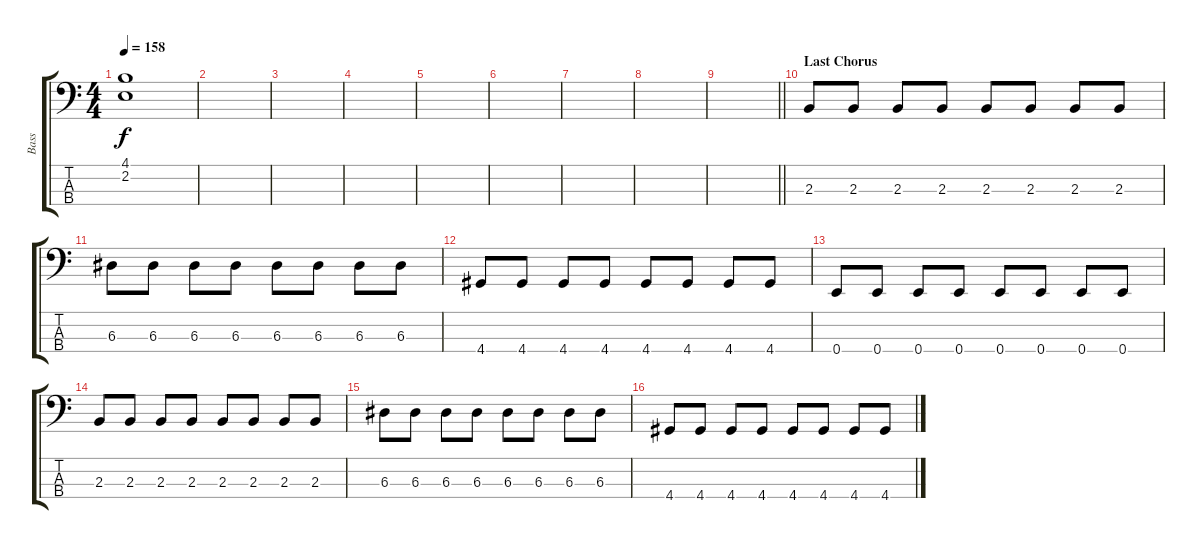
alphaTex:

\track ("Bass" "Bass") {instrument electricbasspick}
\staff {score tabs}
\tuning (G2 D2 A1 E1) {hide}
\ts (4 4)
\tempo 158
\clef f4
\ks c
(4.1{t} 2.2{t}).1{dy f} |
|
|
|
|
|
|
|
\barLineRight lightlight
|
\section ("" "Last Chorus")
2.3.8 2.3.8 2.3.8 2.3.8 2.3.8 2.3.8 2.3.8 2.3.8 |
6.3.8 6.3.8 6.3.8 6.3.8 6.3.8 6.3.8 6.3.8 6.3.8 |
4.4.8 4.4.8 4.4.8 4.4.8 4.4.8 4.4.8 4.4.8 4.4.8 |
0.4.8 0.4.8 0.4.8 0.4.8 0.4.8 0.4.8 0.4.8 0.4.8 |
2.3.8 2.3.8 2.3.8 2.3.8 2.3.8 2.3.8 2.3.8 2.3.8 |
6.3.8 6.3.8 6.3.8 6.3.8 6.3.8 6.3.8 6.3.8 6.3.8 |
4.4.8 4.4.8 4.4.8 4.4.8 4.4.8 4.4.8 4.4.8 4.4.8
